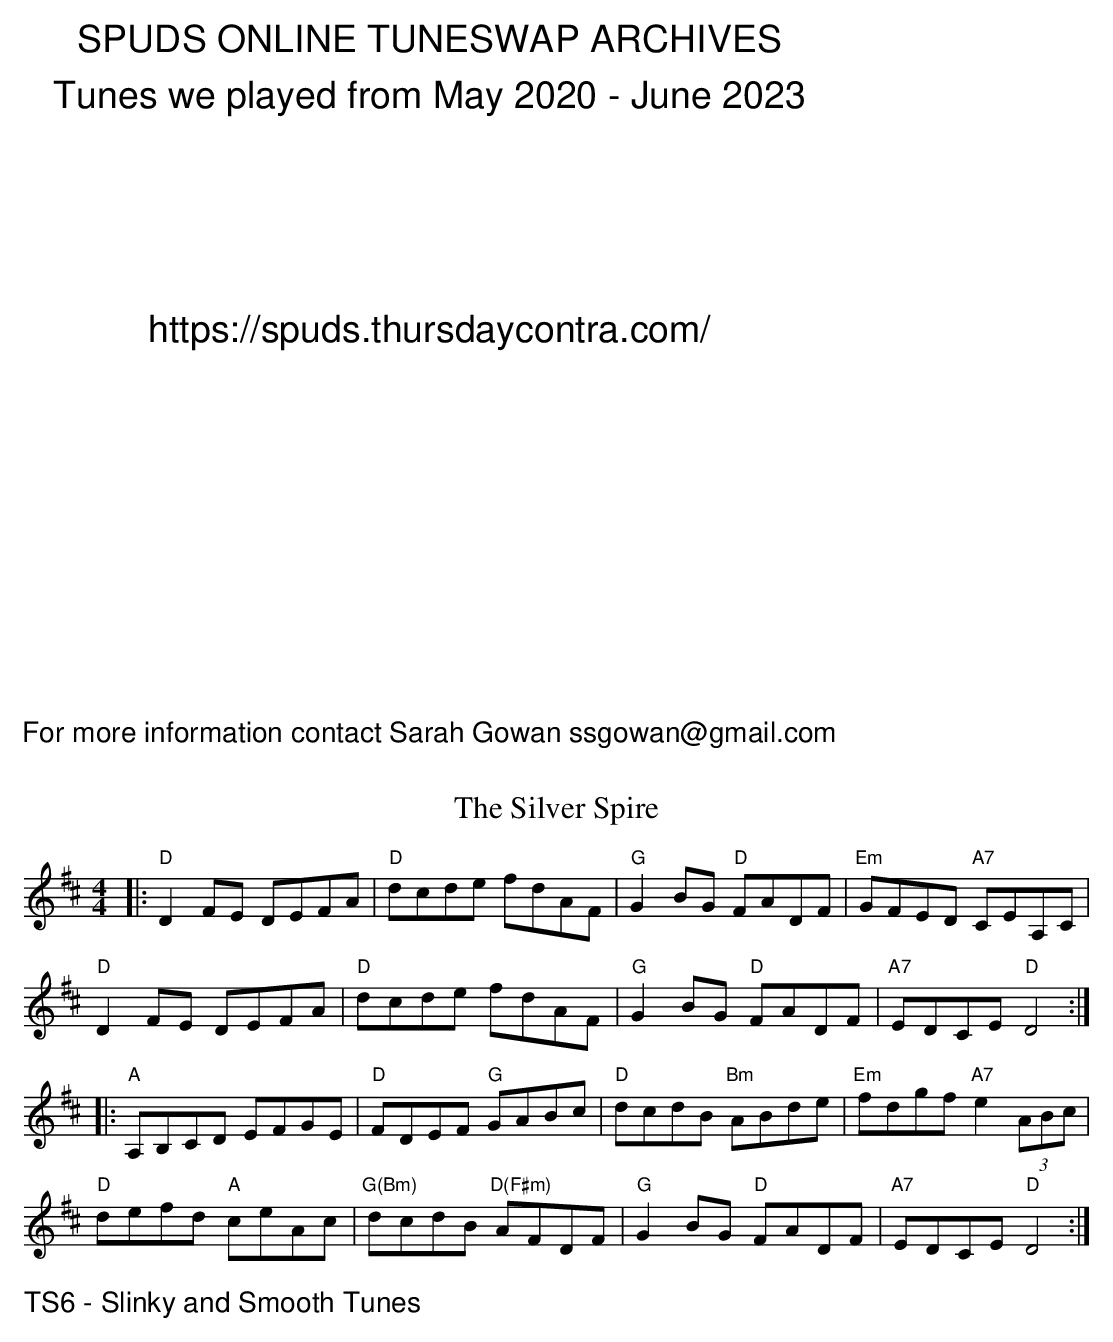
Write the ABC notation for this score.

X:1
T:Silver Spire, The
M:4/4
L:1/8
K:D
|:"D"D2FE DEFA|"D"dcde fdAF|"G"G2BG "D"FADF|"Em"GFED "A7"CEA,C|
"D"D2FE DEFA|"D"dcde fdAF|"G"G2BG "D"FADF|"A7"EDCE "D"D4:|
|:"A"A,B,CD  EFGE|"D"FDEF "G"GABc|"D"dcdB "Bm"ABde|"Em"fdgf "A7"e2 (3ABc|
"D"defd "A"ceAc|"G(Bm)"dcdB "D(F#m)"AFDF|"G"G2BG "D"FADF|"A7"EDCE "D"D4:|
